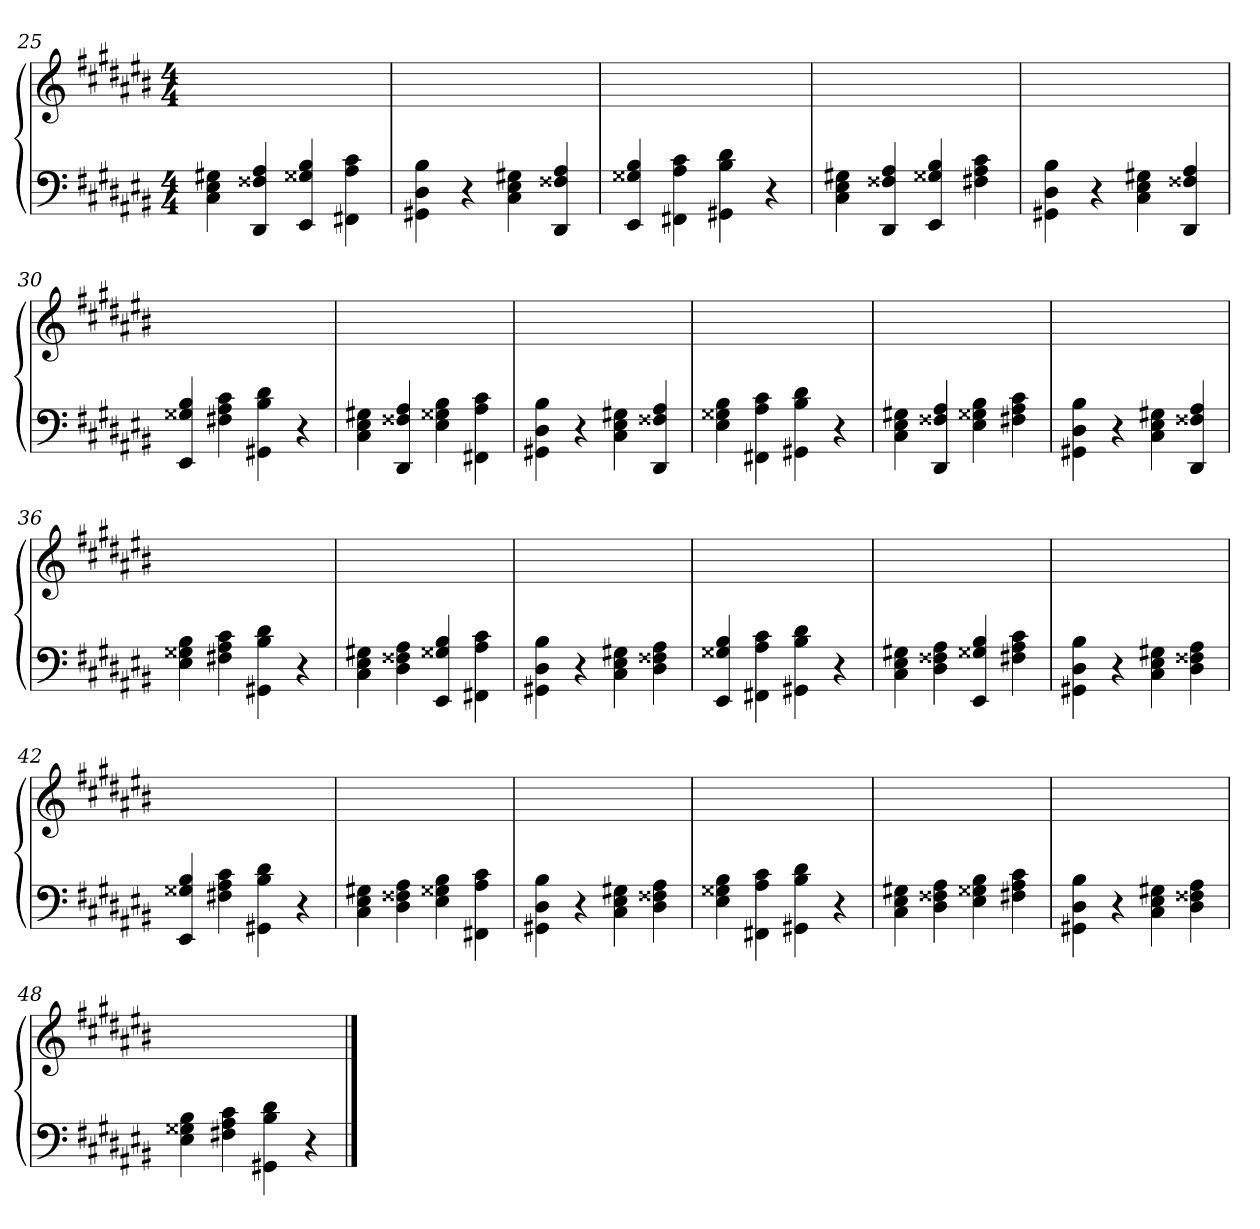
**kern	**kern
*part2	*part1
*staff2	*staff1
*clefF4	*clefG2
*k[f#c#g#d#a#e#b#]	*k[f#c#g#d#a#e#b#]
*C#:	*C#:
*M4/4	*M4/4
=25	=25
4C# 4E# 4G#X	1ryy
4DD# 4F##X 4A#	.
4EE# 4G##X 4B#	.
4FF#X 4A# 4c#	.
=26	=26
4GG#X 4D# 4B#	1ryy
4r	.
4C# 4E# 4G#X	.
4DD# 4F##X 4A#	.
=27	=27
4EE# 4G##X 4B#	1ryy
4FF#X 4A# 4c#	.
4GG#X 4B# 4d#	.
4r	.
=28	=28
4C# 4E# 4G#X	1ryy
4DD# 4F##X 4A#	.
4EE# 4G##X 4B#	.
4F#X 4A# 4c#	.
=29	=29
4GG#X 4D# 4B#	1ryy
4r	.
4C# 4E# 4G#X	.
4DD# 4F##X 4A#	.
=30	=30
4EE# 4G##X 4B#	1ryy
4F#X 4A# 4c#	.
4GG#X 4B# 4d#	.
4r	.
=31	=31
4C# 4E# 4G#X	1ryy
4DD# 4F##X 4A#	.
4E# 4G##X 4B#	.
4FF#X 4A# 4c#	.
=32	=32
4GG#X 4D# 4B#	1ryy
4r	.
4C# 4E# 4G#X	.
4DD# 4F##X 4A#	.
=33	=33
4E# 4G##X 4B#	1ryy
4FF#X 4A# 4c#	.
4GG#X 4B# 4d#	.
4r	.
=34	=34
4C# 4E# 4G#X	1ryy
4DD# 4F##X 4A#	.
4E# 4G##X 4B#	.
4F#X 4A# 4c#	.
=35	=35
4GG#X 4D# 4B#	1ryy
4r	.
4C# 4E# 4G#X	.
4DD# 4F##X 4A#	.
=36	=36
4E# 4G##X 4B#	1ryy
4F#X 4A# 4c#	.
4GG#X 4B# 4d#	.
4r	.
=37	=37
4C# 4E# 4G#X	1ryy
4D# 4F##X 4A#	.
4EE# 4G##X 4B#	.
4FF#X 4A# 4c#	.
=38	=38
4GG#X 4D# 4B#	1ryy
4r	.
4C# 4E# 4G#X	.
4D# 4F##X 4A#	.
=39	=39
4EE# 4G##X 4B#	1ryy
4FF#X 4A# 4c#	.
4GG#X 4B# 4d#	.
4r	.
=40	=40
4C# 4E# 4G#X	1ryy
4D# 4F##X 4A#	.
4EE# 4G##X 4B#	.
4F#X 4A# 4c#	.
=41	=41
4GG#X 4D# 4B#	1ryy
4r	.
4C# 4E# 4G#X	.
4D# 4F##X 4A#	.
=42	=42
4EE# 4G##X 4B#	1ryy
4F#X 4A# 4c#	.
4GG#X 4B# 4d#	.
4r	.
=43	=43
4C# 4E# 4G#X	1ryy
4D# 4F##X 4A#	.
4E# 4G##X 4B#	.
4FF#X 4A# 4c#	.
=44	=44
4GG#X 4D# 4B#	1ryy
4r	.
4C# 4E# 4G#X	.
4D# 4F##X 4A#	.
=45	=45
4E# 4G##X 4B#	1ryy
4FF#X 4A# 4c#	.
4GG#X 4B# 4d#	.
4r	.
=46	=46
4C# 4E# 4G#X	1ryy
4D# 4F##X 4A#	.
4E# 4G##X 4B#	.
4F#X 4A# 4c#	.
=47	=47
4GG#X 4D# 4B#	1ryy
4r	.
4C# 4E# 4G#X	.
4D# 4F##X 4A#	.
=48	=48
4E# 4G##X 4B#	1ryy
4F#X 4A# 4c#	.
4GG#X 4B# 4d#	.
4r	.
==	==
*-	*-
